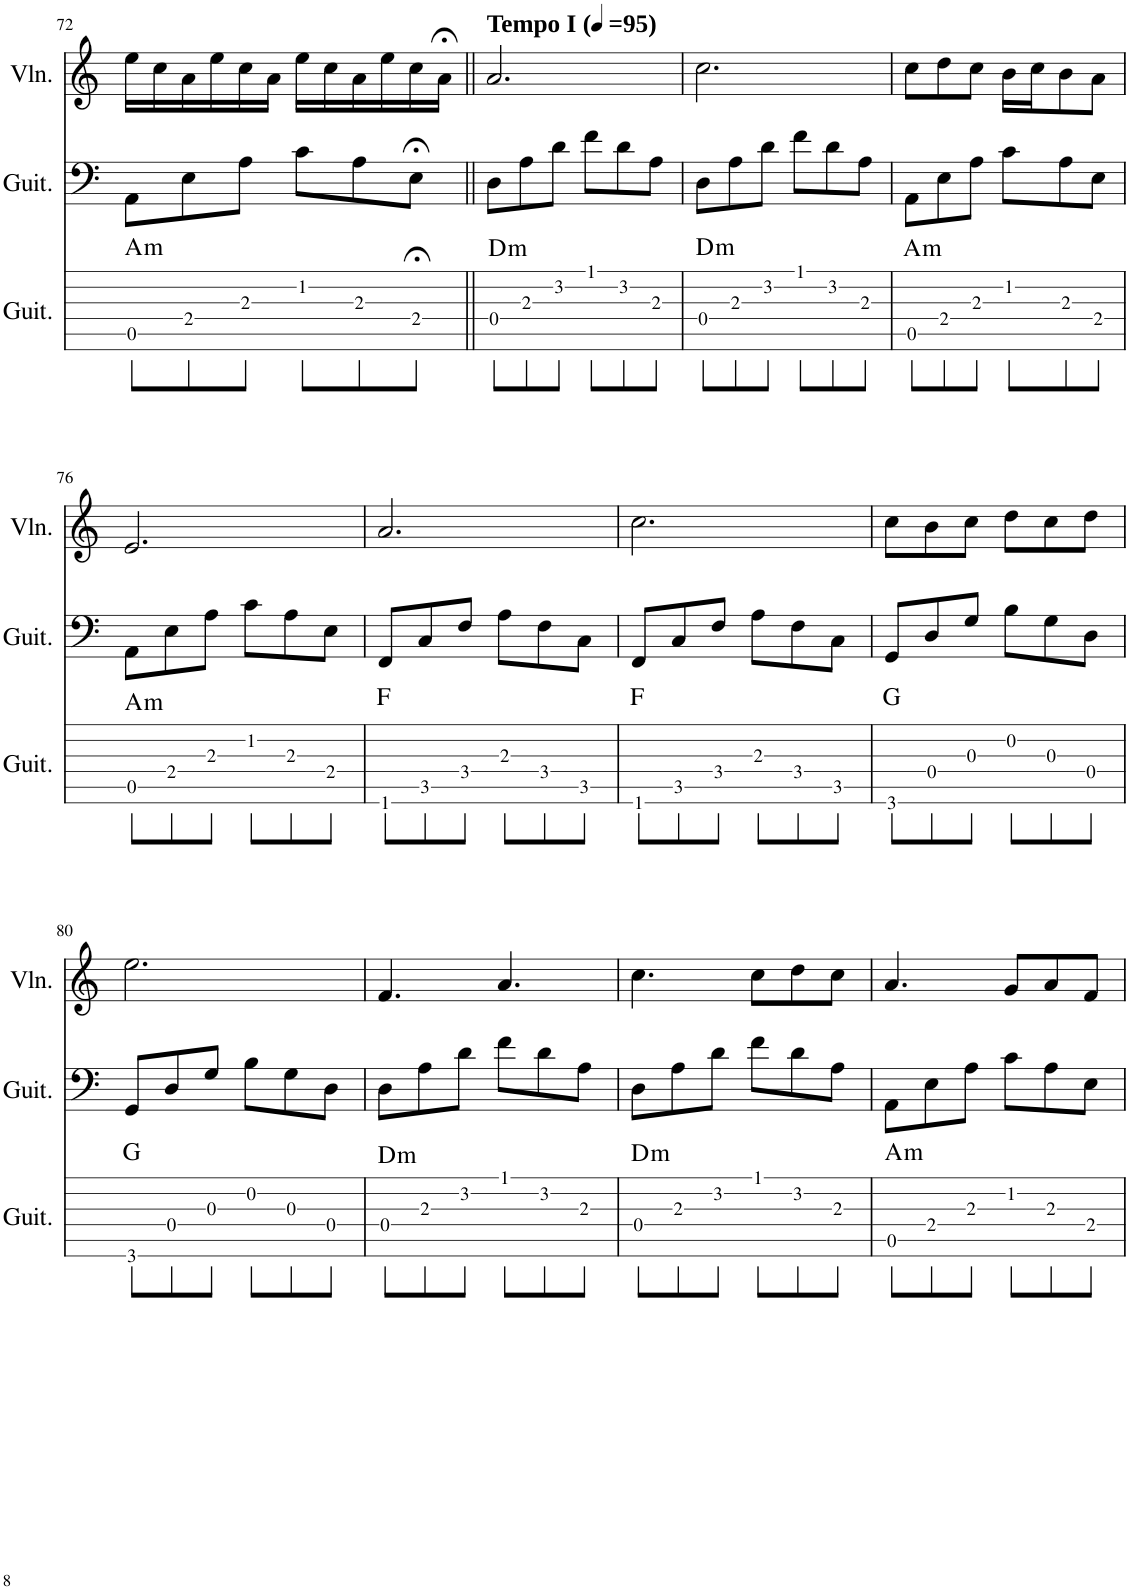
**kern	**harte	**kern	**kern
*part3	*part3	*part2	*part1
*staff3	*	*staff2	*staff1
*I"Acoustic Guitar	*	*I"Acoustic Guitar	*I"Violin
*I'Guit.	*	*I'Guit.	*I'Vln.
!!LO:PB:g=z
*	*	*clefF4	*clefG2
*k[]	*	*k[]	*k[]
*M6/8	*	*M6/8	*M6/8
=72	=72	=72	=72
!	!LO:H:kt=m	!	!
8AA\L	A:min	8AA\L	16ee\LL
.	.	.	16cc\
8E\	.	8E\	16a\
.	.	.	16ee\
8A\J	.	8A\J	16cc\
.	.	.	16a\JJ
8c\L	.	8c\L	16ee\LL
.	.	.	16cc\
8A\	.	8A\	16a\
.	.	.	16ee\
8E;<\J	.	8E;<\J	16cc\
.	.	.	16a;<\JJ
=73||	=73||	=73||	=73||
*	*	*	*MM95
!	!LO:H:kt=m	!	!LO:TX:a:B:t=Tempo I
8D\L	D:min	8D\L	2.a/
8A\	.	8A\	.
8d\J	.	8d\J	.
8f\L	.	8f\L	.
8d\	.	8d\	.
8A\J	.	8A\J	.
=74	=74	=74	=74
!	!LO:H:kt=m	!	!
8D\L	D:min	8D\L	2.cc\
8A\	.	8A\	.
8d\J	.	8d\J	.
8f\L	.	8f\L	.
8d\	.	8d\	.
8A\J	.	8A\J	.
=75	=75	=75	=75
!	!LO:H:kt=m	!	!
8AA\L	A:min	8AA\L	8cc\L
8E\	.	8E\	8dd\
8A\J	.	8A\J	8cc\J
8c\L	.	8c\L	16b\LL
.	.	.	16cc\J
8A\	.	8A\	8b\
8E\J	.	8E\J	8a\J
!!LO:LB:g=z
=76	=76	=76	=76
!	!LO:H:kt=m	!	!
8AA\L	A:min	8AA\L	2.e/
8E\	.	8E\	.
8A\J	.	8A\J	.
8c\L	.	8c\L	.
8A\	.	8A\	.
8E\J	.	8E\J	.
=77	=77	=77	=77
8FF\L	F:maj	8FF/L	2.a/
8C\	.	8C/	.
8F\J	.	8F/J	.
8A\L	.	8A\L	.
8F\	.	8F\	.
8C\J	.	8C\J	.
=78	=78	=78	=78
8FF\L	F:maj	8FF/L	2.cc\
8C\	.	8C/	.
8F\J	.	8F/J	.
8A\L	.	8A\L	.
8F\	.	8F\	.
8C\J	.	8C\J	.
=79	=79	=79	=79
8GG\L	G:maj	8GG/L	8cc\L
8D\	.	8D/	8b\
8G\J	.	8G/J	8cc\J
8B\L	.	8B\L	8dd\L
8G\	.	8G\	8cc\
8D\J	.	8D\J	8dd\J
!!LO:LB:g=z
=80	=80	=80	=80
8GG\L	G:maj	8GG/L	2.ee\
8D\	.	8D/	.
8G\J	.	8G/J	.
8B\L	.	8B\L	.
8G\	.	8G\	.
8D\J	.	8D\J	.
=81	=81	=81	=81
!	!LO:H:kt=m	!	!
8D\L	D:min	8D\L	4.f/
8A\	.	8A\	.
8d\J	.	8d\J	.
8f\L	.	8f\L	4.a/
8d\	.	8d\	.
8A\J	.	8A\J	.
=82	=82	=82	=82
!	!LO:H:kt=m	!	!
8D\L	D:min	8D\L	4.cc\
8A\	.	8A\	.
8d\J	.	8d\J	.
8f\L	.	8f\L	8cc\L
8d\	.	8d\	8dd\
8A\J	.	8A\J	8cc\J
=83	=83	=83	=83
!	!LO:H:kt=m	!	!
8AA\L	A:min	8AA\L	4.a/
8E\	.	8E\	.
8A\J	.	8A\J	.
8c\L	.	8c\L	8g/L
8A\	.	8A\	8a/
8E\J	.	8E\J	8f/J
=	=	=	=
*-	*-	*-	*-
